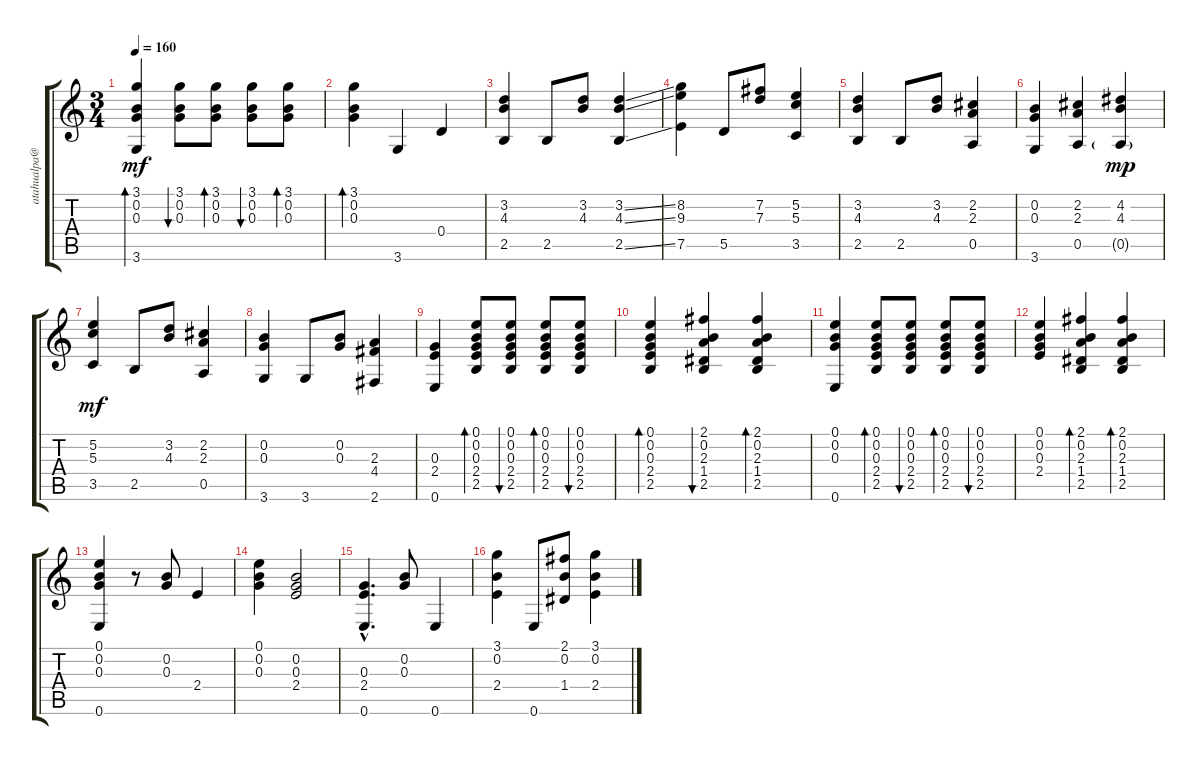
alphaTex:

\track ("" "atahualpa@") {instrument acousticguitarnylon}
\staff {score tabs}
\tuning (E4 B3 G3 D3 A2 E2) {hide}
\ts (3 4)
\tempo 160
\clef g2
\ks c
(3.1 0.2 0.3 3.6).4{bd 120 dy mf} (3.1 0.2 0.3).8{bu 120} (3.1 0.2 0.3).8{bd 120} (3.1 0.2 0.3).8{bu 120} (3.1 0.2 0.3).8{bd 120} |
(3.1 0.2 0.3).4{bd 120} 3.6.4 0.4.4 |
(3.2 4.3 2.5).4 2.5.8 (3.2 4.3).8 (3.2{ss} 4.3{ss} 2.5{ss}).4 |
(8.2 9.3 7.5).4 5.5.8 (7.2 7.3).8 (5.2 5.3 3.5).4 |
(3.2 4.3 2.5).4 2.5.8 (3.2 4.3).8 (2.2 2.3 0.5).4 |
(0.2 0.3 3.6).4 (2.2 2.3 0.5).4 (4.2 4.3 0.5{g}).4{dy mp} |
(5.2 5.3 3.5).4{dy mf} 2.5.8 (3.2 4.3).8 (2.2 2.3 0.5).4 |
(0.2 0.3 3.6).4 3.6.8 (0.2 0.3).8 (2.3 4.4 2.6).4 |
(0.3 2.4 0.6).4 (0.1 0.2 0.3 2.4 2.5).8{bd 120} (0.1 0.2 0.3 2.4 2.5).8{bu 120} (0.1 0.2 0.3 2.4 2.5).8{bd 120} (0.1 0.2 0.3 2.4 2.5).8{bu 120} |
(0.1 0.2 0.3 2.4 2.5).4{bd 120} (2.1 0.2 2.3 1.4 2.5).4{bu 120} (2.1 0.2 2.3 1.4 2.5).4{bd 120} |
(0.1 0.2 0.3 0.6).4 (0.1 0.2 0.3 2.4 2.5).8{bd 120} (0.1 0.2 0.3 2.4 2.5).8{bu 120} (0.1 0.2 0.3 2.4 2.5).8{bd 120} (0.1 0.2 0.3 2.4 2.5).8{bu 120} |
(0.1 0.2 0.3 2.4).4 (2.1 0.2 2.3 1.4 2.5).4{bd 120} (2.1 0.2 2.3 1.4 2.5).4{bd 120} |
(0.1 0.2 0.3 0.6).4 r.8 (0.2 0.3).8 2.4.4 |
(0.1 0.2 0.3).4 (0.2 0.3 2.4).2 |
(0.3{hac} 2.4{hac} 0.6{hac}).4{d} (0.2 0.3).8 0.6.4 |
(3.1 0.2 2.4).4 0.6.8 (2.1 0.2 1.4).8 (3.1 0.2 2.4).4
